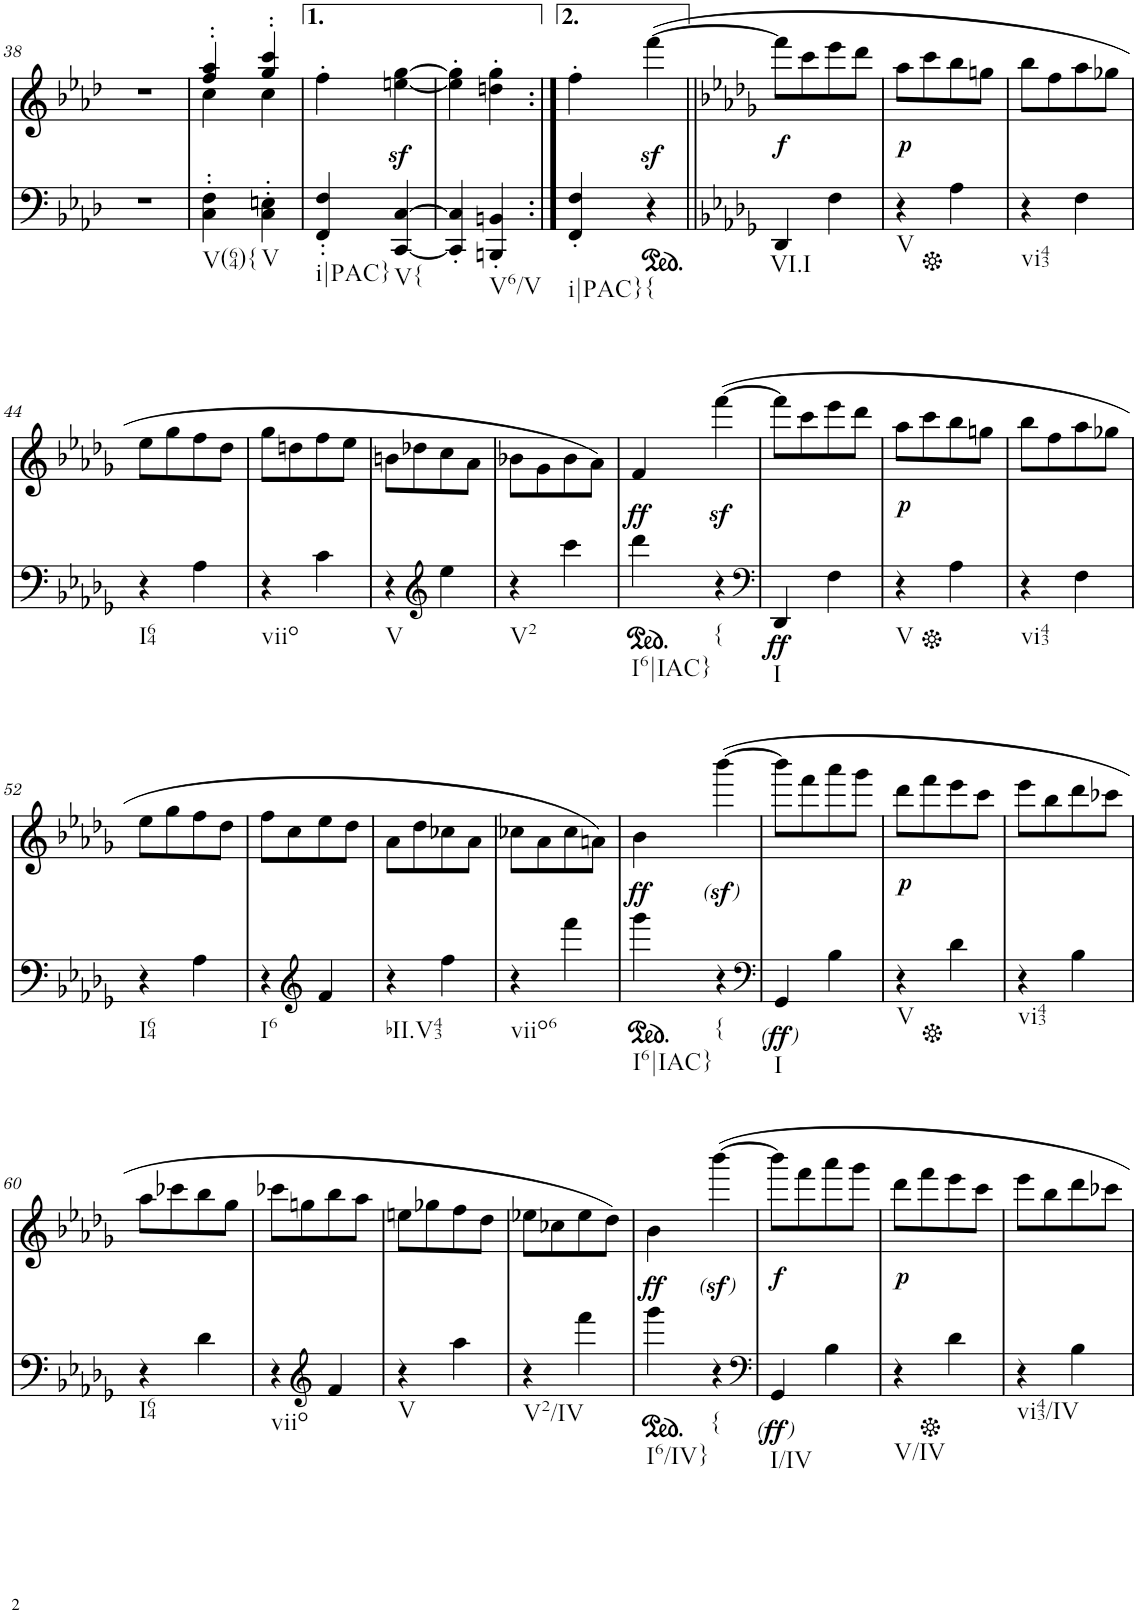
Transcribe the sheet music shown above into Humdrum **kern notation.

**kern	**dynam	**kern	**text	**dynam
*part2	*part2	*part1	*part1	*part1
*staff2	*staff2	*staff1	*staff1	*staff1
*I"piano	*	*I"piano	*	*
*I'Pno	*	*I'Pno	*	*
!!LO:PB:g=z
*clefF4	*	*clefG2	*	*
*k[b-e-a-d-]	*	*k[b-e-a-d-]	*	*
*f:	*	*f:	*	*
*M2/4	*	*M2/4	*	*
=38	=38	=38	=38	=38
2r	.	2r	.	.
=39	=39	=39	=39	=39
*	*	*^	*	*
!LO:TX:b:t=V(64){	!	!	!	!	!
4C\'> 4F\'>	.	4ff/' 4aa-/'	4cc\	.	.
!LO:TX:b:t=V	!	!	!	!	!
4C\'> 4En\'>	.	4gg/' 4ccc/'	4cc\	.	.
=40	=40	=40	=40	=40	=40
!LO:TX:b:t=i|PAC}	!	!	!	!	!
*	*	*v	*v	*	*
4FF/' 4F/'	.	4ff'\	.	.
!LO:TX:b:t=V{	!	!	!	!
[4CC/ [4C/	.	[4een\z< [4gg\z<	.	.
=40X1	=40X1	=40X1	=40X1	=40X1
4CC/]' 4C/]'	.	4ee\]' 4gg\]'	.	.
!LO:TX:b:t=V6/V	!	!	!	!
4BBBn/' 4BBn/'	.	4ddn\' 4gg\'	.	.
=40X2:|!	=40X2:|!	=40X2:|!	=40X2:|!	=40X2:|!
!LO:TX:b:t=i|PAC}	!	!	!	!
4FF/' 4F/'	.	4ff'\	.	.
*ped	*	*	*	*
!LO:TX:b:t={	!	!	!	!
4r	.	([4fffz<\	.	.
=41||	=41||	=41||	=41||	=41||
*k[b-e-a-d-g-]	*	*k[b-e-a-d-g-]	*	*
!LO:TX:b:t=VI.I	!	!	!	!
!	!	!	!LO:LY:b	!
4DD-/	.	8fff\L]	.	.
.	.	8ccc\	.	.
4F\	.	8eee-\	.	.
.	.	8ddd-\J	.	.
=42	=42	=42	=42	=42
!LO:TX:b:t=V	!	!	!	!
!	!	!	!LO:LY:b	!
4r	.	8aa-\L	.	.
.	.	8ccc\	.	.
*Xped	*	*	*	*
4A-\	.	8bb-\	.	.
.	.	8ggn\J	.	.
=43	=43	=43	=43	=43
!LO:TX:b:t=vi43	!	!	!	!
4r	.	8bb-\L	.	.
.	.	8ff\	.	.
4F\	.	8aa-\	.	.
.	.	8gg-X\J	.	.
!!LO:LB:g=z
=44	=44	=44	=44	=44
!LO:TX:b:t=I64	!	!	!	!
4r	.	8ee-\L	.	.
.	.	8gg-\	.	.
4A-\	.	8ff\	.	.
.	.	8dd-\J	.	.
=45	=45	=45	=45	=45
!LO:TX:b:t=viio	!	!	!	!
4r	.	8gg-\L	.	.
.	.	8ddn\	.	.
4c\	.	8ff\	.	.
.	.	8ee-\J	.	.
=46	=46	=46	=46	=46
!LO:TX:b:t=V	!	!	!	!
4r	.	8bn\L	.	.
.	.	8dd-X\	.	.
*clefG2	*	*	*	*
4ee-\	.	8cc\	.	.
.	.	8a-\J	.	.
=47	=47	=47	=47	=47
!LO:TX:b:t=V2	!	!	!	!
4r	.	8b-X\L	.	.
.	.	8g-\	.	.
4ccc\	.	8b-\	.	.
.	.	8a-\J)	.	.
=48	=48	=48	=48	=48
*ped	*	*	*	*
!LO:TX:b:t=I6|IAC}	!	!	!	!
!	!	!	!	!LO:DY:b
4ddd-\	.	4f/	.	ff
!LO:TX:b:t={	!	!	!	!
4r	.	([4fffz<\	.	.
=49	=49	=49	=49	=49
*clefF4	*	*	*	*
!LO:TX:b:t=I	!	!	!	!
!	!LO:DY:b	!	!	!
4DD-/	ff	8fff\L]	.	.
.	.	8ccc\	.	.
4F\	.	8eee-\	.	.
.	.	8ddd-\J	.	.
=50	=50	=50	=50	=50
!LO:TX:b:t=V	!	!	!	!
!	!	!	!LO:LY:b	!
4r	.	8aa-\L	.	.
.	.	8ccc\	.	.
*Xped	*	*	*	*
4A-\	.	8bb-\	.	.
.	.	8ggn\J	.	.
=51	=51	=51	=51	=51
!LO:TX:b:t=vi43	!	!	!	!
4r	.	8bb-\L	.	.
.	.	8ff\	.	.
4F\	.	8aa-\	.	.
.	.	8gg-X\J	.	.
!!LO:LB:g=z
=52	=52	=52	=52	=52
!LO:TX:b:t=I64	!	!	!	!
4r	.	8ee-\L	.	.
.	.	8gg-\	.	.
4A-\	.	8ff\	.	.
.	.	8dd-\J	.	.
=53	=53	=53	=53	=53
!LO:TX:b:t=I6	!	!	!	!
4r	.	8ff\L	.	.
.	.	8cc\	.	.
*clefG2	*	*	*	*
4f/	.	8ee-\	.	.
.	.	8dd-\J	.	.
=54	=54	=54	=54	=54
!LO:TX:b:t=bII.V43	!	!	!	!
4r	.	8a-\L	.	.
.	.	8dd-\	.	.
4ff\	.	8cc-X\	.	.
.	.	8a-\J	.	.
=55	=55	=55	=55	=55
!LO:TX:b:t=viio6	!	!	!	!
4r	.	8cc-X\L	.	.
.	.	8a-\	.	.
4fff\	.	8cc-\	.	.
.	.	8an\J)	.	.
=56	=56	=56	=56	=56
*ped	*	*	*	*
!LO:TX:b:t=I6|IAC}	!	!	!	!
!	!	!	!	!LO:DY:b
4ggg-\	.	4b-\	.	ff
!LO:TX:b:t={	!	!	!	!
!	!	!	!	!LO:DY:b
!	!	!	!	!LO:DY:n=1:b
4r	.	([4bbb-z<\	.	other-dynamics other-dynamics
=57	=57	=57	=57	=57
*clefF4	*	*	*	*
!LO:TX:b:t=I	!	!	!	!
!	!LO:DY:b	!	!	!
!	!LO:DY:n=1:b	!	!	!
!	!LO:DY:n=2:b	!	!	!
4GG-/	other-dynamics ff other-dynamics	8bbb-\L]	.	.
.	.	8fff\	.	.
4B-\	.	8aaa-\	.	.
.	.	8ggg-\J	.	.
=58	=58	=58	=58	=58
!LO:TX:b:t=V	!	!	!	!
!	!	!	!LO:LY:b	!
4r	.	8ddd-\L	.	.
.	.	8fff\	.	.
*Xped	*	*	*	*
4d-\	.	8eee-\	.	.
.	.	8ccc\J	.	.
=59	=59	=59	=59	=59
!LO:TX:b:t=vi43	!	!	!	!
4r	.	8eee-\L	.	.
.	.	8bb-\	.	.
4B-\	.	8ddd-\	.	.
.	.	8ccc-X\J	.	.
!!LO:LB:g=z
=60	=60	=60	=60	=60
!LO:TX:b:t=I64	!	!	!	!
4r	.	8aa-\L	.	.
.	.	8ccc-X\	.	.
4d-\	.	8bb-\	.	.
.	.	8gg-\J	.	.
=61	=61	=61	=61	=61
!LO:TX:b:t=viio	!	!	!	!
4r	.	8ccc-X\L	.	.
.	.	8ggn\	.	.
*clefG2	*	*	*	*
4f/	.	8bb-\	.	.
.	.	8aa-\J	.	.
=62	=62	=62	=62	=62
!LO:TX:b:t=V	!	!	!	!
4r	.	8een\L	.	.
.	.	8gg-X\	.	.
4aa-\	.	8ff\	.	.
.	.	8dd-\J	.	.
=63	=63	=63	=63	=63
!LO:TX:b:t=V2/IV	!	!	!	!
4r	.	8ee-X\L	.	.
.	.	8cc-X\	.	.
4fff\	.	8ee-\	.	.
.	.	8dd-\J)	.	.
=64	=64	=64	=64	=64
*ped	*	*	*	*
!LO:TX:b:t=I6/IV}	!	!	!	!
!	!	!	!	!LO:DY:b
4ggg-\	.	4b-\	.	ff
!LO:TX:b:t={	!	!	!	!
!	!	!	!	!LO:DY:b
!	!	!	!	!LO:DY:n=1:b
4r	.	[4bbb-z<\	.	other-dynamics other-dynamics
=65	=65	=65	=65	=65
*clefF4	*	*	*	*
!LO:TX:b:t=I/IV	!	!	!	!
!	!LO:DY:b	!	!LO:LY:b	!
!	!LO:DY:n=1:b	!	!	!
!	!LO:DY:n=2:b	!	!	!
4GG-/	other-dynamics ff other-dynamics	8bbb-\L]	.	.
.	.	8fff\	.	.
4B-\	.	8aaa-\	.	.
.	.	8ggg-\J	.	.
=66	=66	=66	=66	=66
!LO:TX:b:t=V/IV	!	!	!	!
!	!	!	!LO:LY:b	!
4r	.	8ddd-\L	.	.
.	.	8fff\	.	.
*Xped	*	*	*	*
4d-\	.	8eee-\	.	.
.	.	8ccc\J	.	.
=67	=67	=67	=67	=67
!LO:TX:b:t=vi43/IV	!	!	!	!
4r	.	8eee-\L	.	.
.	.	8bb-\	.	.
4B-\	.	8ddd-\	.	.
.	.	8ccc-X\J	.	.
=	=	=	=	=
*-	*-	*-	*-	*-
